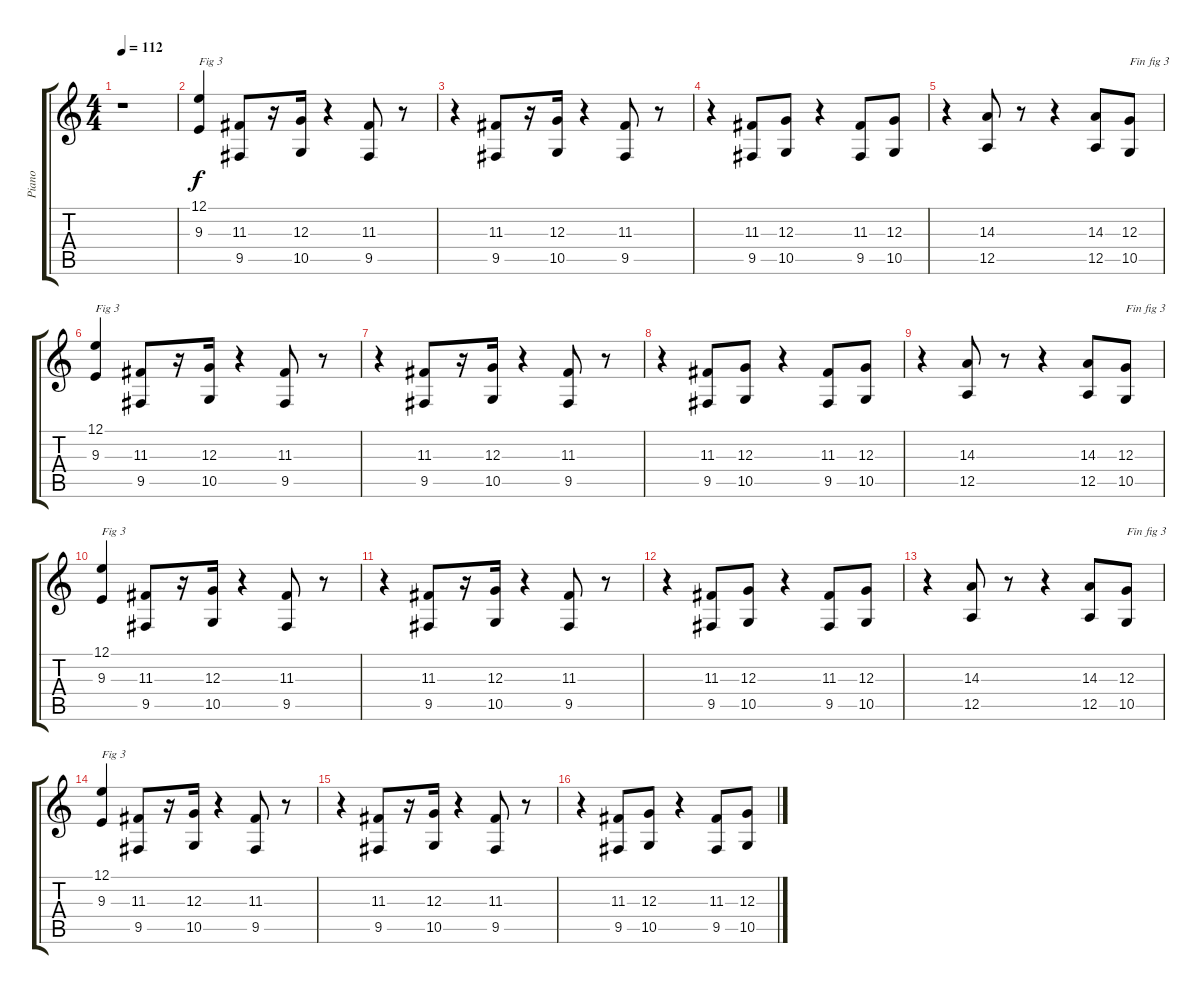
\track ("Piano" "Piano") {instrument electricgrandpiano}
\staff {score tabs}
\tuning (E4 B3 G3 D3 A2 E2) {hide}
\ts (4 4)
\tempo 112
\clef g2
\ks c
r.1{dy f} |
(12.1 9.3).4{txt "Fig 3"} (11.3 9.5).8 r.16 (12.3 10.5).16 r.4 (11.3 9.5).8 r.8 |
r.4 (11.3 9.5).8 r.16 (12.3 10.5).16 r.4 (11.3 9.5).8 r.8 |
r.4 (11.3 9.5).8 (12.3 10.5).8 r.4 (11.3 9.5).8 (12.3 10.5).8 |
r.4 (14.3 12.5).8 r.8 r.4 (14.3 12.5).8 (12.3 10.5).8{txt "Fin fig 3"} |
(12.1 9.3).4{txt "Fig 3"} (11.3 9.5).8 r.16 (12.3 10.5).16 r.4 (11.3 9.5).8 r.8 |
r.4 (11.3 9.5).8 r.16 (12.3 10.5).16 r.4 (11.3 9.5).8 r.8 |
r.4 (11.3 9.5).8 (12.3 10.5).8 r.4 (11.3 9.5).8 (12.3 10.5).8 |
r.4 (14.3 12.5).8 r.8 r.4 (14.3 12.5).8 (12.3 10.5).8{txt "Fin fig 3"} |
(12.1 9.3).4{txt "Fig 3"} (11.3 9.5).8 r.16 (12.3 10.5).16 r.4 (11.3 9.5).8 r.8 |
r.4 (11.3 9.5).8 r.16 (12.3 10.5).16 r.4 (11.3 9.5).8 r.8 |
r.4 (11.3 9.5).8 (12.3 10.5).8 r.4 (11.3 9.5).8 (12.3 10.5).8 |
r.4 (14.3 12.5).8 r.8 r.4 (14.3 12.5).8 (12.3 10.5).8{txt "Fin fig 3"} |
(12.1 9.3).4{txt "Fig 3"} (11.3 9.5).8 r.16 (12.3 10.5).16 r.4 (11.3 9.5).8 r.8 |
r.4 (11.3 9.5).8 r.16 (12.3 10.5).16 r.4 (11.3 9.5).8 r.8 |
r.4 (11.3 9.5).8 (12.3 10.5).8 r.4 (11.3 9.5).8 (12.3 10.5).8
